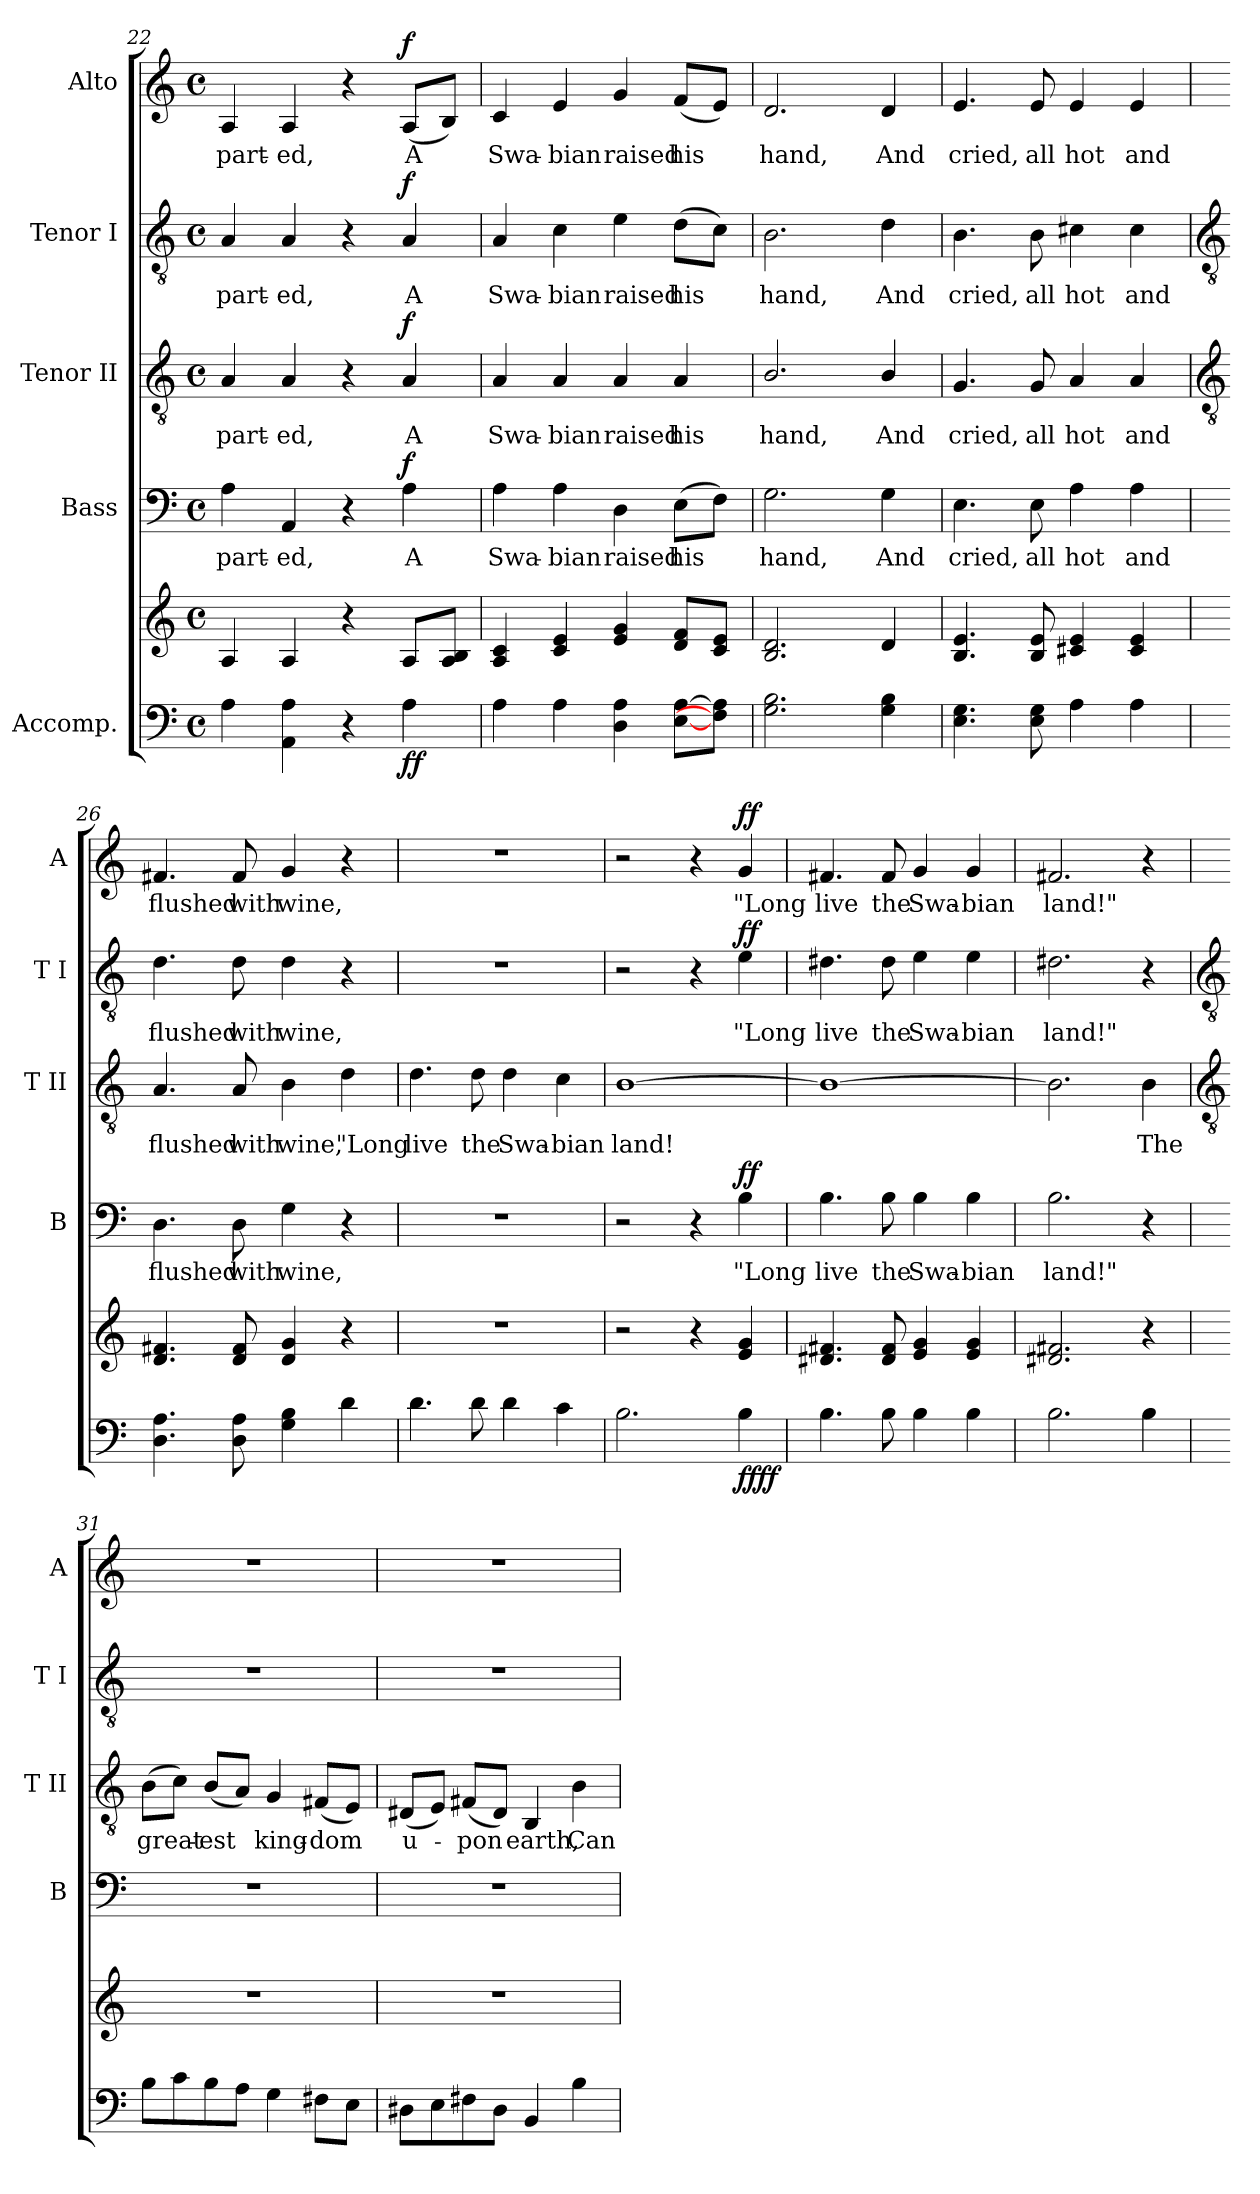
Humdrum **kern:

**kern	**kern	**dynam	**kern	**text	**dynam	**kern	**text	**dynam	**kern	**text	**dynam	**kern	**text	**dynam
*part5	*part5	*part5	*part4	*part4	*part4	*part3	*part3	*part3	*part2	*part2	*part2	*part1	*part1	*part1
*staff6	*staff5	*staff5/6	*staff4	*staff4	*staff4	*staff3	*staff3	*staff3	*staff2	*staff2	*staff2	*staff1	*staff1	*staff1
*I"Accomp.	*	*	*I"Bass	*	*	*I"Tenor II	*	*	*I"Tenor I	*	*	*I"Alto	*	*
*	*	*	*I'B	*	*	*I'T II	*	*	*I'T I	*	*	*I'A	*	*
*clefF4	*clefG2	*	*clefF4	*	*	*clefGv2	*	*	*clefGv2	*	*	*clefG2	*	*
*k[]	*k[]	*	*k[]	*	*	*k[]	*	*	*k[]	*	*	*k[]	*	*
*C:	*C:	*	*C:	*	*	*C:	*	*	*C:	*	*	*C:	*	*
*M4/4	*M4/4	*	*M4/4	*	*	*M4/4	*	*	*M4/4	*	*	*M4/4	*	*
*met(c)	*met(c)	*	*met(c)	*	*	*met(c)	*	*	*met(c)	*	*	*met(c)	*	*
=22	=22	=22	=22	=22	=22	=22	=22	=22	=22	=22	=22	=22	=22	=22
!	!	!	!	!LO:LY:b	!	!	!LO:LY:b	!	!	!LO:LY:b	!	!	!LO:LY:b	!
4A	4A	.	4A	-part-	.	4A	-part-	.	4A	-part-	.	4A	-part-	.
!	!	!	!	!LO:LY:b	!	!	!LO:LY:b	!	!	!LO:LY:b	!	!	!LO:LY:b	!
4AA 4A	4A	.	4AA	-ed,	.	4A	-ed,	.	4A	-ed,	.	4A	-ed,	.
4r	4r	.	4r	.	.	4r	.	.	4r	.	.	4r	.	.
!	!	!LO:DY:b=2	!	!LO:LY:b	!	!	!LO:LY:b	!	!	!LO:LY:b	!	!	!LO:LY:b	!
!	!	!LO:DY:n=1:b	!	!	!LO:DY:b	!	!	!LO:DY:b	!	!	!LO:DY:b	!	!	!LO:DY:b
4A	8AL	f f	4A	A	f	4A	A	f	4A	A	f	(<8AL	A	f
.	8A 8BJ	.	.	.	.	.	.	.	.	.	.	8BJ)	.	.
=23	=23	=23	=23	=23	=23	=23	=23	=23	=23	=23	=23	=23	=23	=23
!	!	!	!	!LO:LY:b	!	!	!LO:LY:b	!	!	!LO:LY:b	!	!	!LO:LY:b	!
4A	4A 4c	.	4A	Swa-	.	4A	Swa-	.	4A	Swa-	.	4c	Swa-	.
!	!	!	!	!LO:LY:b	!	!	!LO:LY:b	!	!	!LO:LY:b	!	!	!LO:LY:b	!
4A	4c 4e	.	4A	-bian	.	4A	-bian	.	4c	-bian	.	4e	-bian	.
!	!	!	!	!LO:LY:b	!	!	!LO:LY:b	!	!	!LO:LY:b	!	!	!LO:LY:b	!
4D 4A	4e 4g	.	4D	raised	.	4A	raised	.	4e	raised	.	4g	raised	.
!	!	!	!	!LO:LY:b	!	!	!LO:LY:b	!	!	!LO:LY:b	!	!	!LO:LY:b	!
[8E [8AL	8d 8fL	.	(>8EL	his	.	4A	his	.	(>8dL	his	.	(<8fL	his	.
8F] 8A]J	8c 8eJ	.	8FJ)	.	.	.	.	.	8cJ)	.	.	8eJ)	.	.
=24	=24	=24	=24	=24	=24	=24	=24	=24	=24	=24	=24	=24	=24	=24
!	!	!	!	!LO:LY:b	!	!	!LO:LY:b	!	!	!LO:LY:b	!	!	!LO:LY:b	!
2.G 2.B	2.B 2.d	.	2.G	hand,	.	2.B/	hand,	.	2.B	hand,	.	2.d	hand,	.
!	!	!	!	!LO:LY:b	!	!	!LO:LY:b	!	!	!LO:LY:b	!	!	!LO:LY:b	!
4G\ 4B\	4d	.	4G	And	.	4B/	And	.	4d	And	.	4d	And	.
=25	=25	=25	=25	=25	=25	=25	=25	=25	=25	=25	=25	=25	=25	=25
!	!	!	!	!LO:LY:b	!	!	!LO:LY:b	!	!	!LO:LY:b	!	!	!LO:LY:b	!
4.E 4.G	4.B 4.e	.	4.E	cried,	.	4.G	cried,	.	4.B	cried,	.	4.e	cried,	.
!	!	!	!	!LO:LY:b	!	!	!LO:LY:b	!	!	!LO:LY:b	!	!	!LO:LY:b	!
8E 8G	8B 8e	.	8E	all	.	8G	all	.	8B	all	.	8e	all	.
!	!	!	!	!LO:LY:b	!	!	!LO:LY:b	!	!	!LO:LY:b	!	!	!LO:LY:b	!
4A	4c#X 4e	.	4A	hot	.	4A	hot	.	4c#X	hot	.	4e	hot	.
!	!	!	!	!LO:LY:b	!	!	!LO:LY:b	!	!	!LO:LY:b	!	!	!LO:LY:b	!
4A	4c# 4e	.	4A	and	.	4A	and	.	4c#	and	.	4e	and	.
!!LO:LB:g=z
=26	=26	=26	=26	=26	=26	=26	=26	=26	=26	=26	=26	=26	=26	=26
*	*	*	*	*	*	*clefGv2	*	*	*clefGv2	*	*	*	*	*
!	!	!	!	!LO:LY:b	!	!	!LO:LY:b	!	!	!LO:LY:b	!	!	!LO:LY:b	!
4.D 4.A	4.d 4.f#X	.	4.D	flushed	.	4.A	flushed	.	4.d	flushed	.	4.f#X	flushed	.
!	!	!	!	!LO:LY:b	!	!	!LO:LY:b	!	!	!LO:LY:b	!	!	!LO:LY:b	!
8D 8A	8d 8f#	.	8D	with	.	8A	with	.	8d	with	.	8f#	with	.
!	!	!	!	!LO:LY:b	!	!	!LO:LY:b	!	!	!LO:LY:b	!	!	!LO:LY:b	!
4G 4B	4d 4g	.	4G	wine,	.	4B	wine,	.	4d	wine,	.	4g	wine,	.
!	!	!	!	!	!	!	!LO:LY:b	!	!	!	!	!	!	!
4d	4r	.	4r	.	.	4d	"Long	.	4r	.	.	4r	.	.
=27	=27	=27	=27	=27	=27	=27	=27	=27	=27	=27	=27	=27	=27	=27
!	!	!	!	!	!	!	!LO:LY:b	!	!	!	!	!	!	!
4.d	1r	.	1r	.	.	4.d	live	.	1r	.	.	1r	.	.
!	!	!	!	!	!	!	!LO:LY:b	!	!	!	!	!	!	!
8d	.	.	.	.	.	8d	the	.	.	.	.	.	.	.
!	!	!	!	!	!	!	!LO:LY:b	!	!	!	!	!	!	!
4d	.	.	.	.	.	4d	Swa-	.	.	.	.	.	.	.
!	!	!	!	!	!	!	!LO:LY:b	!	!	!	!	!	!	!
4c	.	.	.	.	.	4c	-bian	.	.	.	.	.	.	.
=28	=28	=28	=28	=28	=28	=28	=28	=28	=28	=28	=28	=28	=28	=28
!	!	!	!	!	!	!	!LO:LY:b	!	!	!	!	!	!	!
2.B	2r	.	2r	.	.	[1B	land!	.	2r	.	.	2r	.	.
.	4r	.	4r	.	.	.	.	.	4r	.	.	4r	.	.
!	!	!LO:DY:b=2	!	!LO:LY:b	!	!	!	!	!	!LO:LY:b	!	!	!LO:LY:b	!
!	!	!LO:DY:n=1:b	!	!	!LO:DY:b	!	!	!	!	!	!LO:DY:b	!	!	!LO:DY:b
4B	4e 4g	ff ff	4B	"Long	ff	.	.	.	4e	"Long	ff	4g	"Long	ff
=29	=29	=29	=29	=29	=29	=29	=29	=29	=29	=29	=29	=29	=29	=29
!	!	!	!	!LO:LY:b	!	!	!	!	!	!LO:LY:b	!	!	!LO:LY:b	!
4.B	4.d#X 4.f#X	.	4.B	live	.	1B_	.	.	4.d#X	live	.	4.f#X	live	.
!	!	!	!	!LO:LY:b	!	!	!	!	!	!LO:LY:b	!	!	!LO:LY:b	!
8B	8d# 8f#	.	8B	the	.	.	.	.	8d#	the	.	8f#	the	.
!	!	!	!	!LO:LY:b	!	!	!	!	!	!LO:LY:b	!	!	!LO:LY:b	!
4B	4e 4g	.	4B	Swa-	.	.	.	.	4e	Swa-	.	4g	Swa-	.
!	!	!	!	!LO:LY:b	!	!	!	!	!	!LO:LY:b	!	!	!LO:LY:b	!
4B	4e 4g	.	4B	-bian	.	.	.	.	4e	-bian	.	4g	-bian	.
=30	=30	=30	=30	=30	=30	=30	=30	=30	=30	=30	=30	=30	=30	=30
!	!	!	!	!LO:LY:b	!	!	!	!	!	!LO:LY:b	!	!	!LO:LY:b	!
2.B	2.d#X 2.f#X	.	2.B	land!"	.	2.B]	.	.	2.d#X	land!"	.	2.f#X	land!"	.
!	!	!	!	!	!	!	!LO:LY:b	!	!	!	!	!	!	!
4B	4r	.	4r	.	.	4B	The	.	4r	.	.	4r	.	.
!!LO:LB:g=z
=31	=31	=31	=31	=31	=31	=31	=31	=31	=31	=31	=31	=31	=31	=31
*	*	*	*	*	*	*clefGv2	*	*	*clefGv2	*	*	*	*	*
!	!	!	!	!	!	!	!LO:LY:b	!	!	!	!	!	!	!
8BL	1r	.	1r	.	.	(>8BL	great-	.	1r	.	.	1r	.	.
8c	.	.	.	.	.	8cJ)	.	.	.	.	.	.	.	.
!	!	!	!	!	!	!	!LO:LY:b	!	!	!	!	!	!	!
8B	.	.	.	.	.	(<8BL	est	.	.	.	.	.	.	.
8AJ	.	.	.	.	.	8AJ)	.	.	.	.	.	.	.	.
!	!	!	!	!	!	!	!LO:LY:b	!	!	!	!	!	!	!
4G	.	.	.	.	.	4G	king-	.	.	.	.	.	.	.
!	!	!	!	!	!	!	!LO:LY:b	!	!	!	!	!	!	!
8F#XL	.	.	.	.	.	(<8F#XL	-dom	.	.	.	.	.	.	.
8EJ	.	.	.	.	.	8EJ)	.	.	.	.	.	.	.	.
=32	=32	=32	=32	=32	=32	=32	=32	=32	=32	=32	=32	=32	=32	=32
!	!	!	!	!	!	!	!LO:LY:b	!	!	!	!	!	!	!
8D#XL	1r	.	1r	.	.	(<8D#XL	u-	.	1r	.	.	1r	.	.
8E	.	.	.	.	.	8EJ)	.	.	.	.	.	.	.	.
!	!	!	!	!	!	!	!LO:LY:b	!	!	!	!	!	!	!
8F#X	.	.	.	.	.	(<8F#XL	pon	.	.	.	.	.	.	.
8D#J	.	.	.	.	.	8D#J)	.	.	.	.	.	.	.	.
!	!	!	!	!	!	!	!LO:LY:b	!	!	!	!	!	!	!
4BB	.	.	.	.	.	4BB	earth,	.	.	.	.	.	.	.
!	!	!	!	!	!	!	!LO:LY:b	!	!	!	!	!	!	!
4B	.	.	.	.	.	4B	Can-	.	.	.	.	.	.	.
=	=	=	=	=	=	=	=	=	=	=	=	=	=	=
*-	*-	*-	*-	*-	*-	*-	*-	*-	*-	*-	*-	*-	*-	*-
